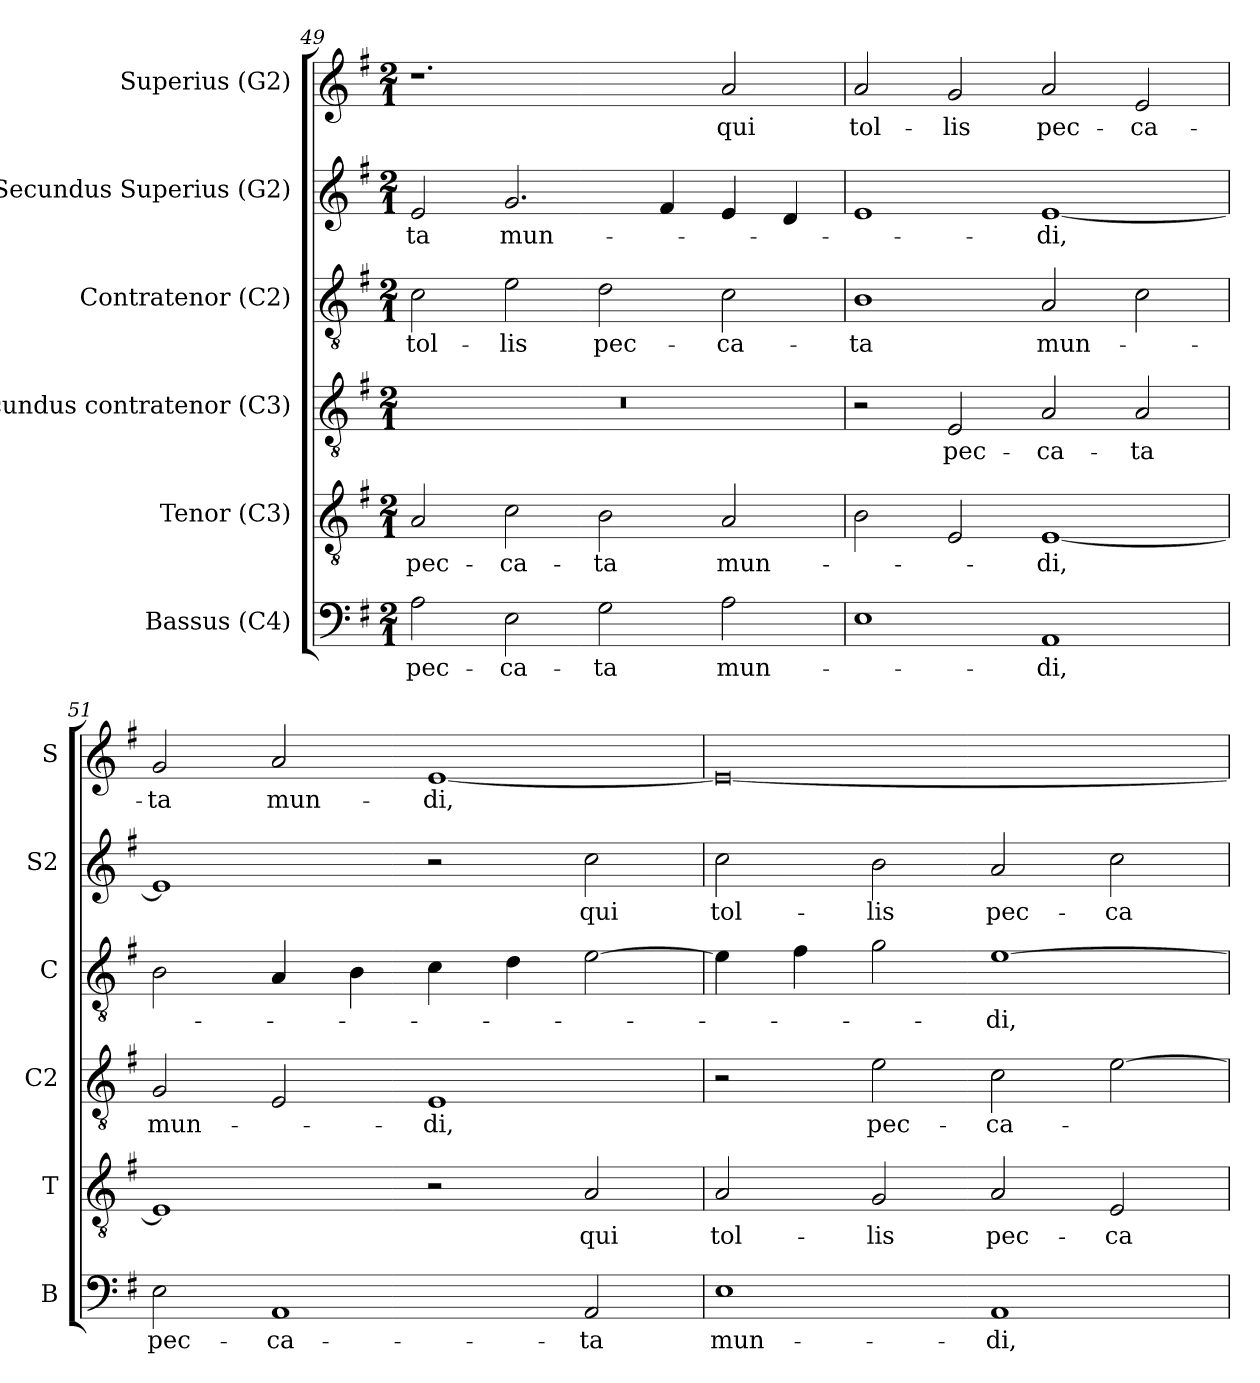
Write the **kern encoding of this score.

**kern	**text	**kern	**text	**kern	**text	**kern	**text	**kern	**text	**kern	**text
*part6	*part6	*part5	*part5	*part4	*part4	*part3	*part3	*part2	*part2	*part1	*part1
*staff6	*staff6	*staff5	*staff5	*staff4	*staff4	*staff3	*staff3	*staff2	*staff2	*staff1	*staff1
*I"Bassus (C4)	*	*I"Tenor (C3)	*	*I"Secundus contratenor (C3)	*	*I"Contratenor (C2)	*	*I"Secundus Superius (G2)	*	*I"Superius (G2)	*
*I'B	*	*I'T	*	*I'C2	*	*I'C	*	*I'S2	*	*I'S	*
*clefF4	*	*clefGv2	*	*clefGv2	*	*clefGv2	*	*clefG2	*	*clefG2	*
*	*	*	*	*ITrd7c12	*	*	*	*	*	*	*
*k[f#]	*	*k[f#]	*	*k[f#]	*	*k[f#]	*	*k[f#]	*	*k[f#]	*
*G:	*	*G:	*	*G:	*	*G:	*	*G:	*	*G:	*
*M2/1	*	*M2/1	*	*M2/1	*	*M2/1	*	*M2/1	*	*M2/1	*
=49	=49	=49	=49	=49	=49	=49	=49	=49	=49	=49	=49
!	!LO:LY:b:color=#000000	!	!	!	!	!	!	!	!	!	!
!	!	!	!LO:LY:b:color=#000000	!LO:N:vis=1	!	!	!	!	!	!	!
!	!	!	!	!	!	!	!LO:LY:b:color=#000000	!	!	!	!
!	!	!	!	!	!	!	!	!	!LO:LY:b:color=#000000	!	!
2Ai\	pec-	2Ai/	pec-	0r	.	2ci\	tol-	2ei/	-ta	1.r	.
!	!LO:LY:b:color=#000000	!	!	!	!	!	!	!	!	!	!
!	!	!	!LO:LY:b:color=#000000	!	!	!	!	!	!	!	!
!	!	!	!	!	!	!	!LO:LY:b:color=#000000	!	!	!	!
!	!	!	!	!	!	!	!	!	!LO:LY:b:color=#000000	!	!
2Ei\	-ca-	2ci\	-ca-	.	.	2ei\	-lis	2.gi/	mun-	.	.
!	!LO:LY:b:color=#000000	!	!	!	!	!	!	!	!	!	!
!	!	!	!LO:LY:b:color=#000000	!	!	!	!	!	!	!	!
!	!	!	!	!	!	!	!LO:LY:b:color=#000000	!	!	!	!
2Gi\	-ta	2Bi\	-ta	.	.	2di\	pec-	.	.	.	.
.	.	.	.	.	.	.	.	4f#i/	.	.	.
!	!LO:LY:b:color=#000000	!	!	!	!	!	!	!	!	!	!
!	!	!	!LO:LY:b:color=#000000	!	!	!	!	!	!	!	!
!	!	!	!	!	!	!	!LO:LY:b:color=#000000	!	!	!	!
!	!	!	!	!	!	!	!	!	!	!	!LO:LY:b:color=#000000
2Ai\	mun-	2Ai/	mun-	.	.	2ci\	-ca-	4ei/	.	2ai/	qui
.	.	.	.	.	.	.	.	4di/	.	.	.
!!LO:PB:g=z
=50	=50	=50	=50	=50	=50	=50	=50	=50	=50	=50	=50
!	!	!	!	!	!	!	!LO:LY:b:color=#000000	!	!	!	!
!	!	!	!	!	!	!	!	!	!	!	!LO:LY:b:color=#000000
1Ei	.	2Bi\	.	2r	.	1Bi	-ta	1ei	.	2ai/	tol-
!	!	!	!	!	!LO:LY:b:color=#000000	!	!	!	!	!	!
!	!	!	!	!	!	!	!	!	!	!	!LO:LY:b:color=#000000
.	.	2Ei/	.	2EEi/	pec-	.	.	.	.	2gi/	-lis
!	!LO:LY:b:color=#000000	!	!	!	!	!	!	!	!	!	!
!	!	!	!LO:LY:b:color=#000000	!	!	!	!	!	!	!	!
!	!	!	!	!	!LO:LY:b:color=#000000	!	!	!	!	!	!
!	!	!	!	!	!	!	!LO:LY:b:color=#000000	!	!	!	!
!	!	!	!	!	!	!	!	!	!LO:LY:b:color=#000000	!	!
!	!	!	!	!	!	!	!	!	!	!	!LO:LY:b:color=#000000
1AAi	-di,	[1Ei	-di,	2AAi/	-ca-	2Ai/	mun-	[1ei	-di,	2ai/	pec-
!	!	!	!	!	!LO:LY:b:color=#000000	!	!	!	!	!	!
!	!	!	!	!	!	!	!	!	!	!	!LO:LY:b:color=#000000
.	.	.	.	2AAi/	-ta	2ci\	.	.	.	2ei/	-ca-
=51	=51	=51	=51	=51	=51	=51	=51	=51	=51	=51	=51
!	!LO:LY:b:color=#000000	!	!	!	!	!	!	!	!	!	!
!	!	!	!	!	!LO:LY:b:color=#000000	!	!	!	!	!	!
!	!	!	!	!	!	!	!	!	!	!	!LO:LY:b:color=#000000
2Ei\	pec-	1Ei]	.	2GGi/	mun-	2Bi\	.	1ei]	.	2gi/	-ta
!	!LO:LY:b:color=#000000	!	!	!	!	!	!	!	!	!	!
!	!	!	!	!	!	!	!	!	!	!	!LO:LY:b:color=#000000
1AAi	-ca-	.	.	2EEi/	.	4Ai/	.	.	.	2ai/	mun-
.	.	.	.	.	.	4Bi\	.	.	.	.	.
!	!	!	!	!	!LO:LY:b:color=#000000	!	!	!	!	!	!
!	!	!	!	!	!	!	!	!	!	!	!LO:LY:b:color=#000000
.	.	2r	.	1EEi	-di,	4ci\	.	2r	.	[1ei	-di,
.	.	.	.	.	.	4di\	.	.	.	.	.
!	!LO:LY:b:color=#000000	!	!	!	!	!	!	!	!	!	!
!	!	!	!LO:LY:b:color=#000000	!	!	!	!	!	!	!	!
!	!	!	!	!	!	!	!	!	!LO:LY:b:color=#000000	!	!
2AAi/	-ta	2Ai/	qui	.	.	[2ei\	.	2cci\	qui	.	.
=52	=52	=52	=52	=52	=52	=52	=52	=52	=52	=52	=52
!	!LO:LY:b:color=#000000	!	!	!	!	!	!	!	!	!	!
!	!	!	!LO:LY:b:color=#000000	!	!	!	!	!	!	!	!
!	!	!	!	!	!	!	!	!	!LO:LY:b:color=#000000	!	!
1Ei	mun-	2Ai/	tol-	2r	.	4ei\]	.	2cci\	tol-	0ei_	.
.	.	.	.	.	.	4f#i\	.	.	.	.	.
!	!	!	!LO:LY:b:color=#000000	!	!	!	!	!	!	!	!
!	!	!	!	!	!LO:LY:b:color=#000000	!	!	!	!	!	!
!	!	!	!	!	!	!	!	!	!LO:LY:b:color=#000000	!	!
.	.	2Gi/	-lis	2Ei\	pec-	2gi\	.	2bi\	-lis	.	.
!	!LO:LY:b:color=#000000	!	!	!	!	!	!	!	!	!	!
!	!	!	!LO:LY:b:color=#000000	!	!	!	!	!	!	!	!
!	!	!	!	!	!LO:LY:b:color=#000000	!	!	!	!	!	!
!	!	!	!	!	!	!	!LO:LY:b:color=#000000	!	!	!	!
!	!	!	!	!	!	!	!	!	!LO:LY:b:color=#000000	!	!
1AAi	-di,	2Ai/	pec-	2Ci\	-ca-	[1ei	-di,	2ai/	pec-	.	.
!	!	!	!LO:LY:b:color=#000000	!	!	!	!	!	!	!	!
!	!	!	!	!	!	!	!	!	!LO:LY:b:color=#000000	!	!
.	.	2Ei/	-ca-	[2Ei\	.	.	.	2cci\	-ca-	.	.
=	=	=	=	=	=	=	=	=	=	=	=
*-	*-	*-	*-	*-	*-	*-	*-	*-	*-	*-	*-
